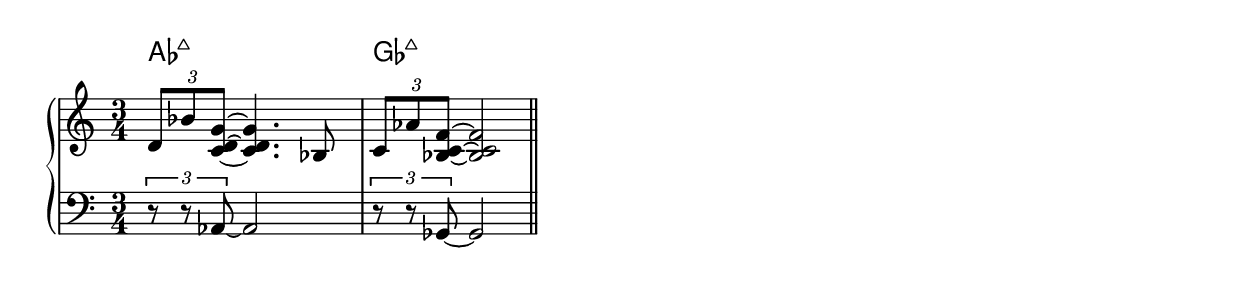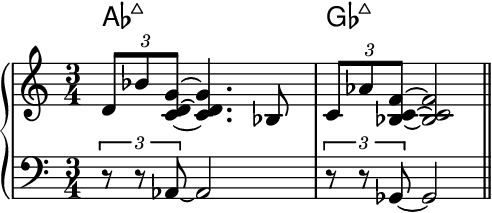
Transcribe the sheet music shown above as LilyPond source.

\version "2.24.4"
\language "english"
#(ly:set-option 'crop #t)
\include "include/alt.ly"
\score {
  \midi {
    \tempo 4=120
  }
  \layout {
    \context {
      \Score
      \omit BarNumber
    }
    indent = 0\mm
  }
  \new GrandStaff <<
    \chords {
      \set chordChanges = ##t % only show chords when they change
      \set noChordSymbol = ""
      \set minorChordModifier = \markup { "-" }
      \set midiMaximumVolume = #0 % prevent named chords sounding
      af2.:maj7 | gf2.:maj7 % TODO: want "A♭Δ ♯4" "G♭Δ ♯4"
    }
    \new Staff {
      \key c \major
      \numericTimeSignature
      \time 3/4
      \clef treble {
        \relative {
          \skip \f % spacer to set voice volume
          \tuplet 3/2 {d'8 bf'8 <c,~ d~ g~>8} <c d g>4.
          \once \override NoteHead.extra-spacing-width = #'(-3 . 3)
          bf8 |
          \tuplet 3/2 {c8 af'8 <bf,~ c~ f~>8} <bf c f>2 |
          \bar "||"
        }
      }
    }
    \new Staff {
      \clef bass {
        \skip \f % spacer to set voice volume
        \tuplet 3/2 {r8 r8 af,8~} af,2 |
        \tuplet 3/2 {r8 r8 gf,8~} gf,2
        \bar "||"
      }
    }
  >>
}
